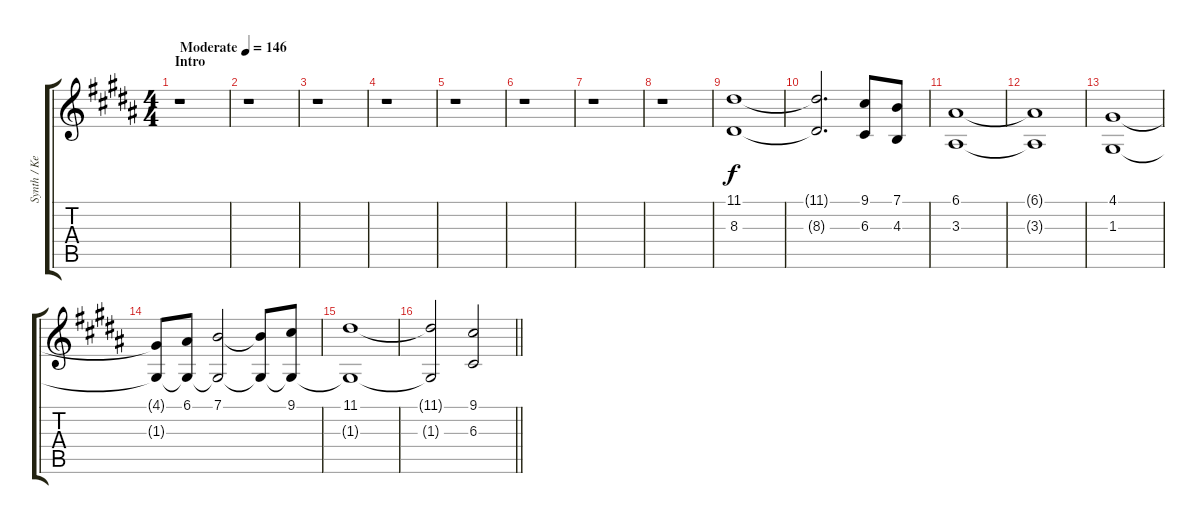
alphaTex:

\track ("Synth / Keyboard II" "Synth / Ke") {instrument lead2sawtooth}
\staff {score tabs}
\tuning (E4 B3 G3 D3 A2 E2) {hide}
\ts (4 4)
\section ("" "Intro")
\tempo (146 "Moderate")
\clef g2
\ks b
r.1{dy f instrument lead2sawtooth} |
r.1 |
r.1 |
r.1 |
r.1 |
r.1 |
r.1 |
r.1 |
(11.1 8.3).1 |
(11.1{t} 8.3{t}).2{d} (9.1 6.3).8 (7.1 4.3).8 |
(6.1 3.3).1 |
(6.1{t} 3.3{t}).1 |
(4.1 1.3).1 |
(4.1{t} 1.3{t}).8 (6.1 1.3{t}).8 (7.1 1.3{t}).2 (7.1{t} 1.3{t}).8 (9.1 1.3{t}).8 |
(11.1 1.3{t}).1 |
\barLineRight lightlight
(11.1{t} 1.3{t}).2 (9.1 6.3).2
